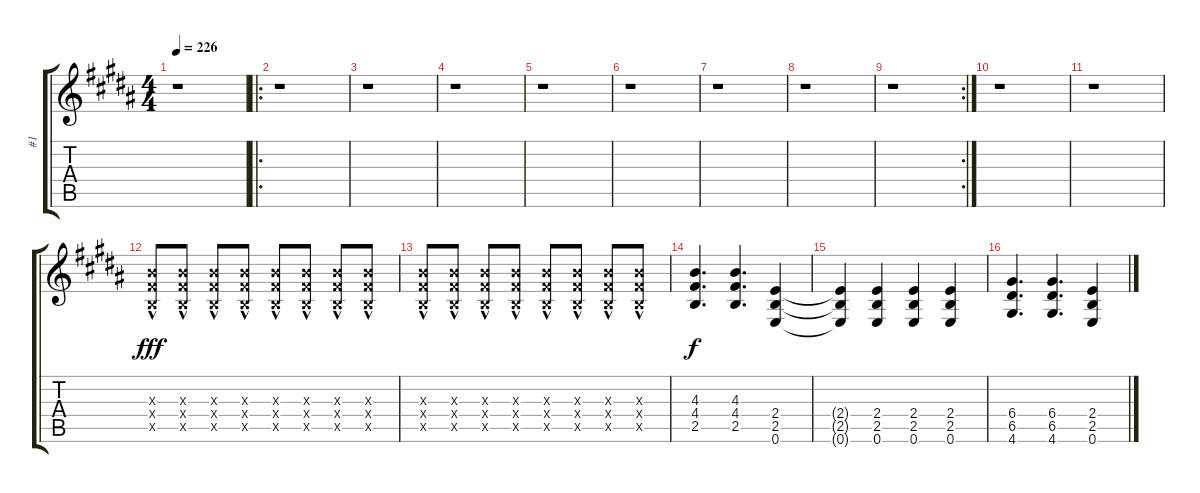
\track ("#1" "#1") {instrument overdrivenguitar}
\staff {score tabs}
\tuning (E4 B3 G3 D3 A2 E2) {hide}
\ts (4 4)
\tempo 226
\clef g2
\ks b
r.1{dy fff instrument overdrivenguitar} |
\ro
\ks g#minor
r.1 |
r.1 |
r.1 |
r.1 |
\ks b
r.1 |
\ks g#minor
r.1 |
r.1 |
\rc 2
r.1 |
\ks b
r.1 |
\ks g#minor
r.1 |
(4.3{hac x} 4.4{hac x} 2.5{hac x}).8 (4.3{hac x} 4.4{hac x} 2.5{hac x}).8 (4.3{hac x} 4.4{hac x} 2.5{hac x}).8 (4.3{hac x} 4.4{hac x} 2.5{hac x}).8 (4.3{hac x} 4.4{hac x} 2.5{hac x}).8 (4.3{hac x} 4.4{hac x} 2.5{hac x}).8 (4.3{hac x} 4.4{hac x} 2.5{hac x}).8 (4.3{hac x} 4.4{hac x} 2.5{hac x}).8 |
(4.3{hac x} 4.4{hac x} 2.5{hac x}).8 (4.3{hac x} 4.4{hac x} 2.5{hac x}).8 (4.3{hac x} 4.4{hac x} 2.5{hac x}).8 (4.3{hac x} 4.4{hac x} 2.5{hac x}).8 (4.3{hac x} 4.4{hac x} 2.5{hac x}).8 (4.3{hac x} 4.4{hac x} 2.5{hac x}).8 (4.3{hac x} 4.4{hac x} 2.5{hac x}).8 (4.3{hac x} 4.4{hac x} 2.5{hac x}).8 |
\ks b
(4.3 4.4 2.5).4{d dy f} (4.3 4.4 2.5).4{d} (2.4 2.5 0.6).4 |
\ks g#minor
(2.4{t} 2.5{t} 0.6{t}).4 (2.4 2.5 0.6).4 (2.4 2.5 0.6).4 (2.4 2.5 0.6).4 |
(6.4 6.5 4.6).4{d} (6.4 6.5 4.6).4{d} (2.4 2.5 0.6).4
